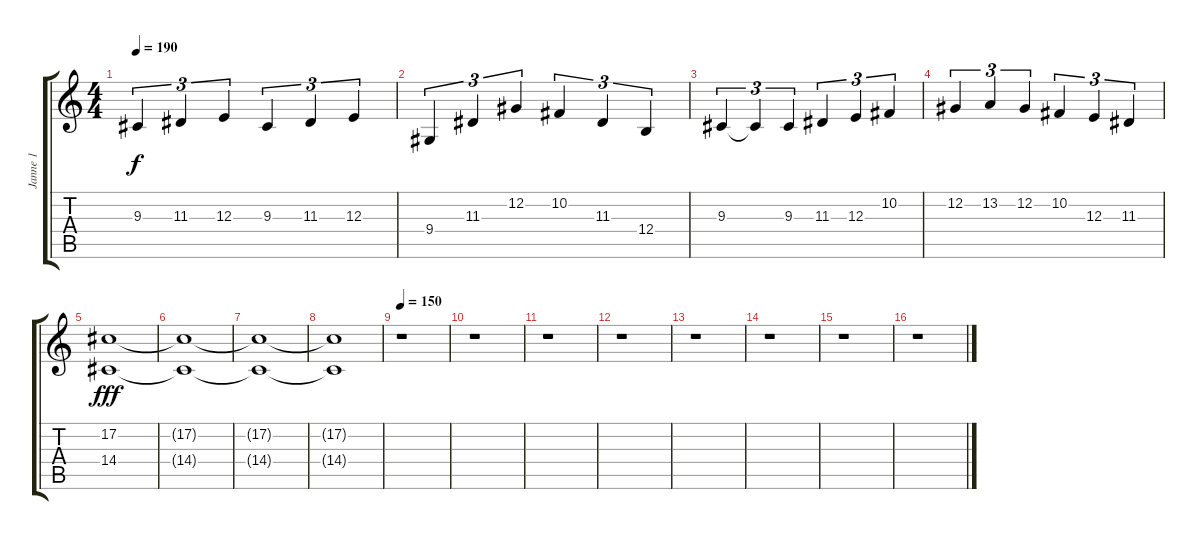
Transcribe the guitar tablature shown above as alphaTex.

\track ("Janne 1" "Janne 1") {instrument choiraahs}
\staff {score tabs}
\tuning (Db4 Ab3 E3 B2 Gb2 Db2) {hide}
\ts (4 4)
\tempo 190
\clef g2
\ks c
9.3.4{tu (3 2) dy f} 11.3.4{tu (3 2)} 12.3.4{tu (3 2)} 9.3.4{tu (3 2)} 11.3.4{tu (3 2)} 12.3.4{tu (3 2)} |
9.4.4{tu (3 2)} 11.3.4{tu (3 2)} 12.2.4{tu (3 2)} 10.2.4{tu (3 2)} 11.3.4{tu (3 2)} 12.4.4{tu (3 2)} |
9.3.4{tu (3 2)} 9.3{t}.4{tu (3 2)} 9.3.4{tu (3 2)} 11.3.4{tu (3 2)} 12.3.4{tu (3 2)} 10.2.4{tu (3 2)} |
12.2.4{tu (3 2)} 13.2.4{tu (3 2)} 12.2.4{tu (3 2)} 10.2.4{tu (3 2)} 12.3.4{tu (3 2)} 11.3.4{tu (3 2)} |
(17.2 14.4).1{dy fff} |
(17.2{t} 14.4{t}).1 |
(17.2{t} 14.4{t}).1 |
(17.2{t} 14.4{t}).1 |
\tempo 150
r.1 |
r.1 |
r.1 |
r.1 |
r.1 |
r.1 |
r.1 |
r.1
